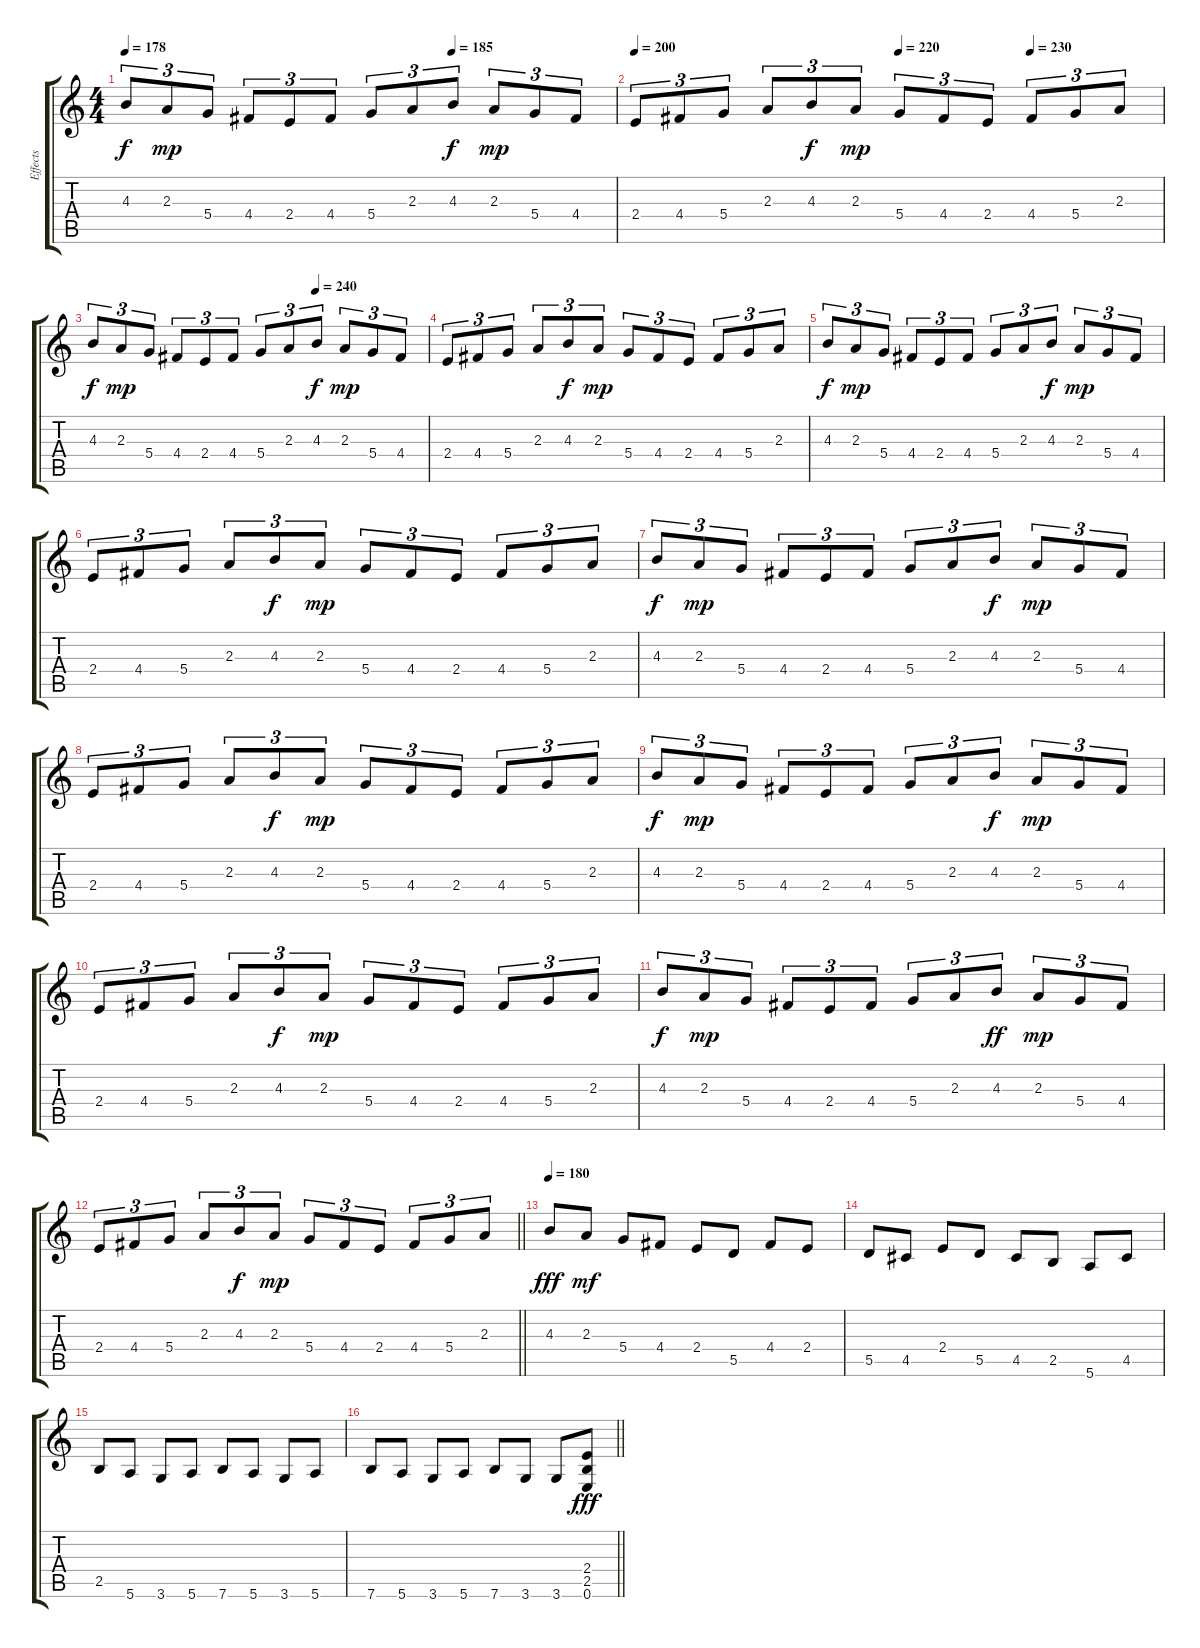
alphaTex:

\track ("Effects" "Effects") {instrument distortionguitar}
\staff {score tabs}
\tuning (E4 B3 G3 D3 A2 E2) {hide}
\ts (4 4)
\tempo 178
\tempo (185 0.6666666666666666)
\clef g2
\ks c
4.3.8{tu (3 2) dy f} 2.3.8{tu (3 2) dy mp} 5.4.8{tu (3 2)} 4.4.8{tu (3 2)} 2.4.8{tu (3 2)} 4.4.8{tu (3 2)} 5.4.8{tu (3 2)} 2.3.8{tu (3 2)} 4.3.8{tu (3 2) dy f} 2.3.8{tu (3 2) dy mp} 5.4.8{tu (3 2)} 4.4.8{tu (3 2)} |
\tempo 200
\tempo (220 0.5)
\tempo (230 0.75)
2.4.8{tu (3 2)} 4.4.8{tu (3 2)} 5.4.8{tu (3 2)} 2.3.8{tu (3 2)} 4.3.8{tu (3 2) dy f} 2.3.8{tu (3 2) dy mp} 5.4.8{tu (3 2)} 4.4.8{tu (3 2)} 2.4.8{tu (3 2)} 4.4.8{tu (3 2)} 5.4.8{tu (3 2)} 2.3.8{tu (3 2)} |
\tempo (240 0.6666666666666666)
4.3.8{tu (3 2) dy f} 2.3.8{tu (3 2) dy mp} 5.4.8{tu (3 2)} 4.4.8{tu (3 2)} 2.4.8{tu (3 2)} 4.4.8{tu (3 2)} 5.4.8{tu (3 2)} 2.3.8{tu (3 2)} 4.3.8{tu (3 2) dy f} 2.3.8{tu (3 2) dy mp} 5.4.8{tu (3 2)} 4.4.8{tu (3 2)} |
2.4.8{tu (3 2)} 4.4.8{tu (3 2)} 5.4.8{tu (3 2)} 2.3.8{tu (3 2)} 4.3.8{tu (3 2) dy f} 2.3.8{tu (3 2) dy mp} 5.4.8{tu (3 2)} 4.4.8{tu (3 2)} 2.4.8{tu (3 2)} 4.4.8{tu (3 2)} 5.4.8{tu (3 2)} 2.3.8{tu (3 2)} |
4.3.8{tu (3 2) dy f} 2.3.8{tu (3 2) dy mp} 5.4.8{tu (3 2)} 4.4.8{tu (3 2)} 2.4.8{tu (3 2)} 4.4.8{tu (3 2)} 5.4.8{tu (3 2)} 2.3.8{tu (3 2)} 4.3.8{tu (3 2) dy f} 2.3.8{tu (3 2) dy mp} 5.4.8{tu (3 2)} 4.4.8{tu (3 2)} |
2.4.8{tu (3 2)} 4.4.8{tu (3 2)} 5.4.8{tu (3 2)} 2.3.8{tu (3 2)} 4.3.8{tu (3 2) dy f} 2.3.8{tu (3 2) dy mp} 5.4.8{tu (3 2)} 4.4.8{tu (3 2)} 2.4.8{tu (3 2)} 4.4.8{tu (3 2)} 5.4.8{tu (3 2)} 2.3.8{tu (3 2)} |
4.3.8{tu (3 2) dy f} 2.3.8{tu (3 2) dy mp} 5.4.8{tu (3 2)} 4.4.8{tu (3 2)} 2.4.8{tu (3 2)} 4.4.8{tu (3 2)} 5.4.8{tu (3 2)} 2.3.8{tu (3 2)} 4.3.8{tu (3 2) dy f} 2.3.8{tu (3 2) dy mp} 5.4.8{tu (3 2)} 4.4.8{tu (3 2)} |
2.4.8{tu (3 2)} 4.4.8{tu (3 2)} 5.4.8{tu (3 2)} 2.3.8{tu (3 2)} 4.3.8{tu (3 2) dy f} 2.3.8{tu (3 2) dy mp} 5.4.8{tu (3 2)} 4.4.8{tu (3 2)} 2.4.8{tu (3 2)} 4.4.8{tu (3 2)} 5.4.8{tu (3 2)} 2.3.8{tu (3 2)} |
4.3.8{tu (3 2) dy f} 2.3.8{tu (3 2) dy mp} 5.4.8{tu (3 2)} 4.4.8{tu (3 2)} 2.4.8{tu (3 2)} 4.4.8{tu (3 2)} 5.4.8{tu (3 2)} 2.3.8{tu (3 2)} 4.3.8{tu (3 2) dy f} 2.3.8{tu (3 2) dy mp} 5.4.8{tu (3 2)} 4.4.8{tu (3 2)} |
2.4.8{tu (3 2)} 4.4.8{tu (3 2)} 5.4.8{tu (3 2)} 2.3.8{tu (3 2)} 4.3.8{tu (3 2) dy f} 2.3.8{tu (3 2) dy mp} 5.4.8{tu (3 2)} 4.4.8{tu (3 2)} 2.4.8{tu (3 2)} 4.4.8{tu (3 2)} 5.4.8{tu (3 2)} 2.3.8{tu (3 2)} |
4.3.8{tu (3 2) dy f} 2.3.8{tu (3 2) dy mp} 5.4.8{tu (3 2)} 4.4.8{tu (3 2)} 2.4.8{tu (3 2)} 4.4.8{tu (3 2)} 5.4.8{tu (3 2)} 2.3.8{tu (3 2)} 4.3.8{tu (3 2) dy ff} 2.3.8{tu (3 2) dy mp} 5.4.8{tu (3 2)} 4.4.8{tu (3 2)} |
\barLineRight lightlight
2.4.8{tu (3 2)} 4.4.8{tu (3 2)} 5.4.8{tu (3 2)} 2.3.8{tu (3 2)} 4.3.8{tu (3 2) dy f} 2.3.8{tu (3 2) dy mp} 5.4.8{tu (3 2)} 4.4.8{tu (3 2)} 2.4.8{tu (3 2)} 4.4.8{tu (3 2)} 5.4.8{tu (3 2)} 2.3.8{tu (3 2)} |
\tempo 180
4.3.8{dy fff} 2.3.8{dy mf} 5.4.8 4.4.8 2.4.8 5.5.8 4.4.8 2.4.8 |
5.5.8 4.5.8 2.4.8 5.5.8 4.5.8 2.5.8 5.6.8 4.5.8 |
2.5.8 5.6.8 3.6.8 5.6.8 7.6.8 5.6.8 3.6.8 5.6.8 |
\barLineRight lightlight
7.6.8 5.6.8 3.6.8 5.6.8 7.6.8 3.6.8 3.6.8 (2.4 2.5 0.6).8{dy fff}
